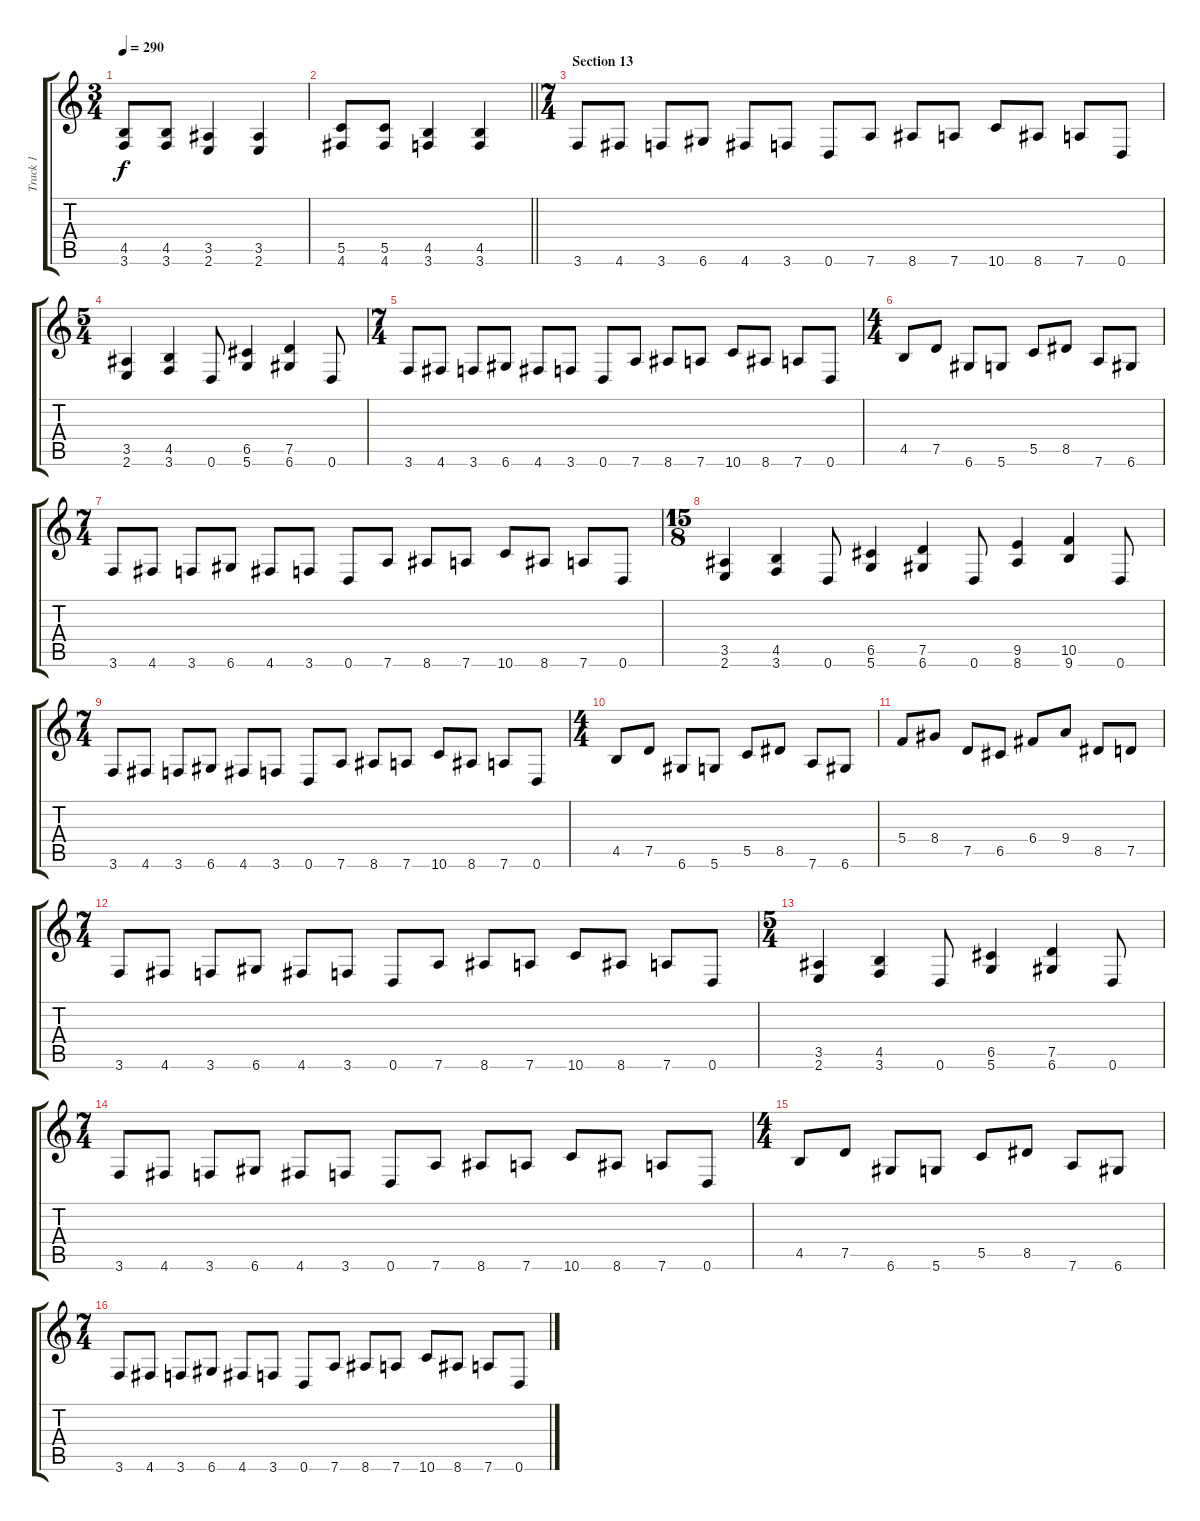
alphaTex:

\track ("Track 1" "Track 1") {instrument distortionguitar}
\staff {score tabs}
\tuning (D4 A3 F3 C3 G2 D2) {hide}
\ts (3 4)
\tempo 290
\clef g2
\ks c
(4.5 3.6).8{dy f} (4.5 3.6).8 (3.5 2.6).4 (3.5 2.6).4 |
\barLineRight lightlight
(5.5 4.6).8 (5.5 4.6).8 (4.5 3.6).4 (4.5 3.6).4 |
\ts (7 4)
\section ("" "Section 13")
3.6.8 4.6.8 3.6.8 6.6.8 4.6.8 3.6.8 0.6.8 7.6.8 8.6.8 7.6.8 10.6.8 8.6.8 7.6.8 0.6.8 |
\ts (5 4)
(3.5 2.6).4 (4.5 3.6).4 0.6.8 (6.5 5.6).4 (7.5 6.6).4 0.6.8 |
\ts (7 4)
3.6.8 4.6.8 3.6.8 6.6.8 4.6.8 3.6.8 0.6.8 7.6.8 8.6.8 7.6.8 10.6.8 8.6.8 7.6.8 0.6.8 |
\ts (4 4)
4.5.8 7.5.8 6.6.8 5.6.8 5.5.8 8.5.8 7.6.8 6.6.8 |
\ts (7 4)
3.6.8 4.6.8 3.6.8 6.6.8 4.6.8 3.6.8 0.6.8 7.6.8 8.6.8 7.6.8 10.6.8 8.6.8 7.6.8 0.6.8 |
\ts (15 8)
(3.5 2.6).4 (4.5 3.6).4 0.6.8 (6.5 5.6).4 (7.5 6.6).4 0.6.8 (9.5 8.6).4 (10.5 9.6).4 0.6.8 |
\ts (7 4)
3.6.8 4.6.8 3.6.8 6.6.8 4.6.8 3.6.8 0.6.8 7.6.8 8.6.8 7.6.8 10.6.8 8.6.8 7.6.8 0.6.8 |
\ts (4 4)
4.5.8 7.5.8 6.6.8 5.6.8 5.5.8 8.5.8 7.6.8 6.6.8 |
5.4.8 8.4.8 7.5.8 6.5.8 6.4.8 9.4.8 8.5.8 7.5.8 |
\ts (7 4)
3.6.8 4.6.8 3.6.8 6.6.8 4.6.8 3.6.8 0.6.8 7.6.8 8.6.8 7.6.8 10.6.8 8.6.8 7.6.8 0.6.8 |
\ts (5 4)
(3.5 2.6).4 (4.5 3.6).4 0.6.8 (6.5 5.6).4 (7.5 6.6).4 0.6.8 |
\ts (7 4)
3.6.8 4.6.8 3.6.8 6.6.8 4.6.8 3.6.8 0.6.8 7.6.8 8.6.8 7.6.8 10.6.8 8.6.8 7.6.8 0.6.8 |
\ts (4 4)
4.5.8 7.5.8 6.6.8 5.6.8 5.5.8 8.5.8 7.6.8 6.6.8 |
\ts (7 4)
3.6.8 4.6.8 3.6.8 6.6.8 4.6.8 3.6.8 0.6.8 7.6.8 8.6.8 7.6.8 10.6.8 8.6.8 7.6.8 0.6.8
